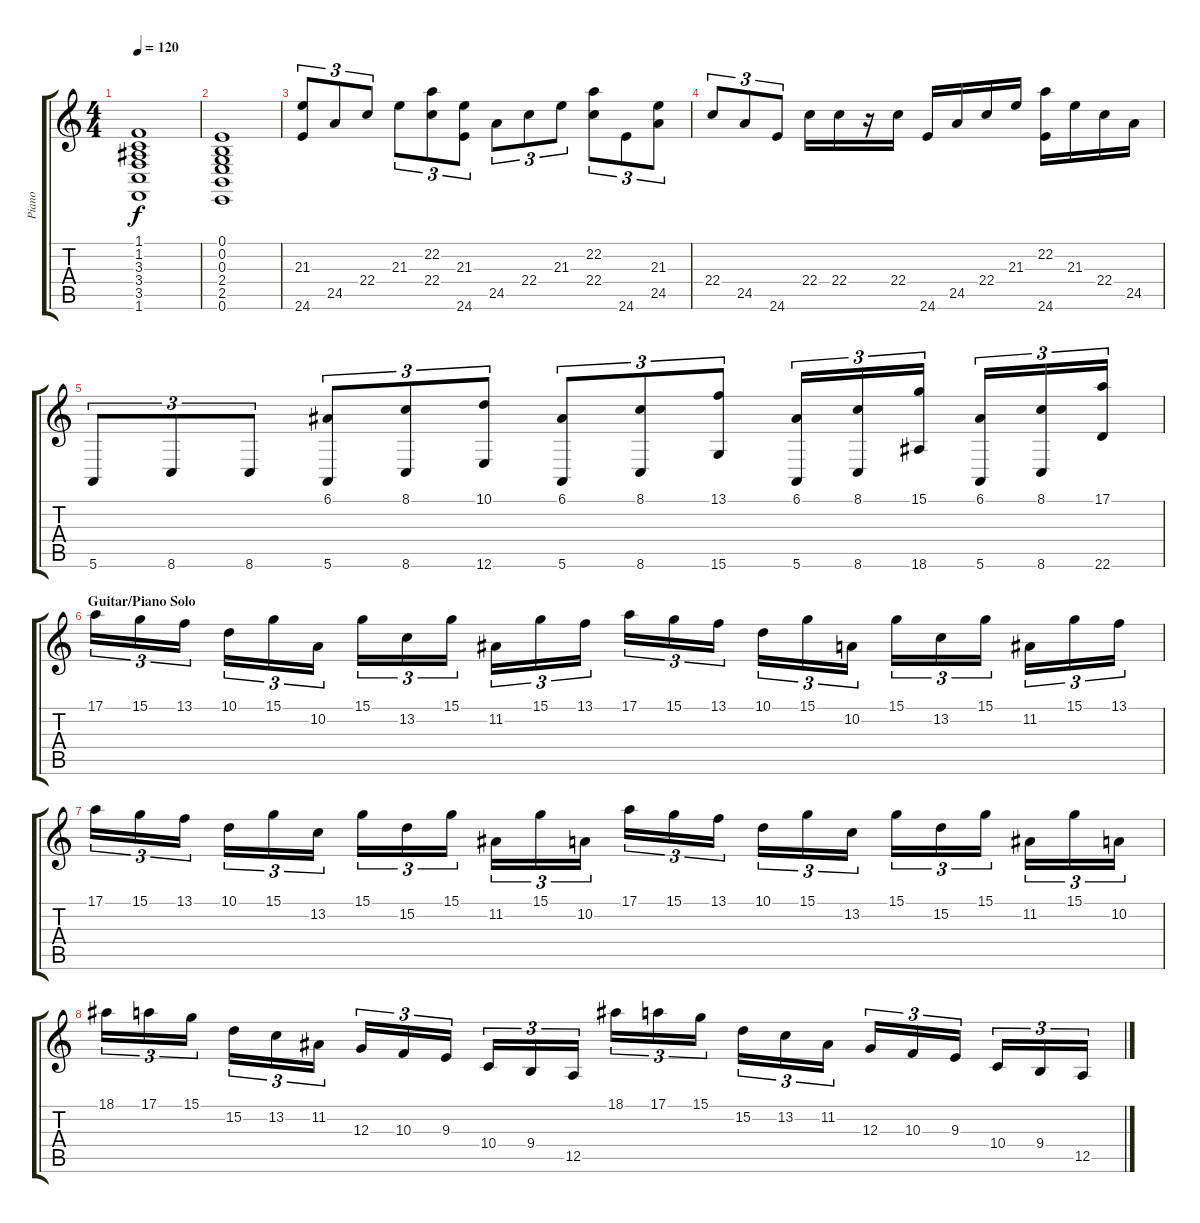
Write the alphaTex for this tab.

\track ("Piano" "Piano") {instrument acousticgrandpiano}
\staff {score tabs}
\tuning (E4 B3 G3 D3 A2 E2) {hide}
\ts (4 4)
\tempo 120
\clef g2
\ks c
(1.1 1.2 3.3 3.4 3.5 1.6).1{dy f} |
(0.1 0.2 0.3 2.4 2.5 0.6).1 |
(21.3 24.6).8{tu (3 2)} 24.5.8{tu (3 2)} 22.4.8{tu (3 2)} 21.3.8{tu (3 2)} (22.2 22.4).8{tu (3 2)} (21.3 24.6).8{tu (3 2)} 24.5.8{tu (3 2)} 22.4.8{tu (3 2)} 21.3.8{tu (3 2)} (22.2 22.4).8{tu (3 2)} 24.6.8{tu (3 2)} (21.3 24.5).8{tu (3 2)} |
22.4.8{tu (3 2)} 24.5.8{tu (3 2)} 24.6.8{tu (3 2)} 22.4.16 22.4.16 r.16 22.4.16 24.6.16 24.5.16 22.4.16 21.3.16 (22.2 24.6).16 21.3.16 22.4.16 24.5.16 |
5.6.8{tu (3 2)} 8.6.8{tu (3 2)} 8.6.8{tu (3 2)} (6.1 5.6).8{tu (3 2)} (8.1 8.6).8{tu (3 2)} (10.1 12.6).8{tu (3 2)} (6.1 5.6).8{tu (3 2)} (8.1 8.6).8{tu (3 2)} (13.1 15.6).8{tu (3 2)} (6.1 5.6).16{tu (3 2)} (8.1 8.6).16{tu (3 2)} (15.1 18.6).16{tu (3 2)} (6.1 5.6).16{tu (3 2)} (8.1 8.6).16{tu (3 2)} (17.1 22.6).16{tu (3 2)} |
\section ("" "Guitar/Piano Solo")
17.1.16{tu (3 2)} 15.1.16{tu (3 2)} 13.1.16{tu (3 2)} 10.1.16{tu (3 2)} 15.1.16{tu (3 2)} 10.2.16{tu (3 2)} 15.1.16{tu (3 2)} 13.2.16{tu (3 2)} 15.1.16{tu (3 2)} 11.2.16{tu (3 2)} 15.1.16{tu (3 2)} 13.1.16{tu (3 2)} 17.1.16{tu (3 2)} 15.1.16{tu (3 2)} 13.1.16{tu (3 2)} 10.1.16{tu (3 2)} 15.1.16{tu (3 2)} 10.2.16{tu (3 2)} 15.1.16{tu (3 2)} 13.2.16{tu (3 2)} 15.1.16{tu (3 2)} 11.2.16{tu (3 2)} 15.1.16{tu (3 2)} 13.1.16{tu (3 2)} |
17.1.16{tu (3 2)} 15.1.16{tu (3 2)} 13.1.16{tu (3 2)} 10.1.16{tu (3 2)} 15.1.16{tu (3 2)} 13.2.16{tu (3 2)} 15.1.16{tu (3 2)} 15.2.16{tu (3 2)} 15.1.16{tu (3 2)} 11.2.16{tu (3 2)} 15.1.16{tu (3 2)} 10.2.16{tu (3 2)} 17.1.16{tu (3 2)} 15.1.16{tu (3 2)} 13.1.16{tu (3 2)} 10.1.16{tu (3 2)} 15.1.16{tu (3 2)} 13.2.16{tu (3 2)} 15.1.16{tu (3 2)} 15.2.16{tu (3 2)} 15.1.16{tu (3 2)} 11.2.16{tu (3 2)} 15.1.16{tu (3 2)} 10.2.16{tu (3 2)} |
18.1.16{tu (3 2)} 17.1.16{tu (3 2)} 15.1.16{tu (3 2)} 15.2.16{tu (3 2)} 13.2.16{tu (3 2)} 11.2.16{tu (3 2)} 12.3.16{tu (3 2)} 10.3.16{tu (3 2)} 9.3.16{tu (3 2)} 10.4.16{tu (3 2)} 9.4.16{tu (3 2)} 12.5.16{tu (3 2)} 18.1.16{tu (3 2)} 17.1.16{tu (3 2)} 15.1.16{tu (3 2)} 15.2.16{tu (3 2)} 13.2.16{tu (3 2)} 11.2.16{tu (3 2)} 12.3.16{tu (3 2)} 10.3.16{tu (3 2)} 9.3.16{tu (3 2)} 10.4.16{tu (3 2)} 9.4.16{tu (3 2)} 12.5.16{tu (3 2)}
